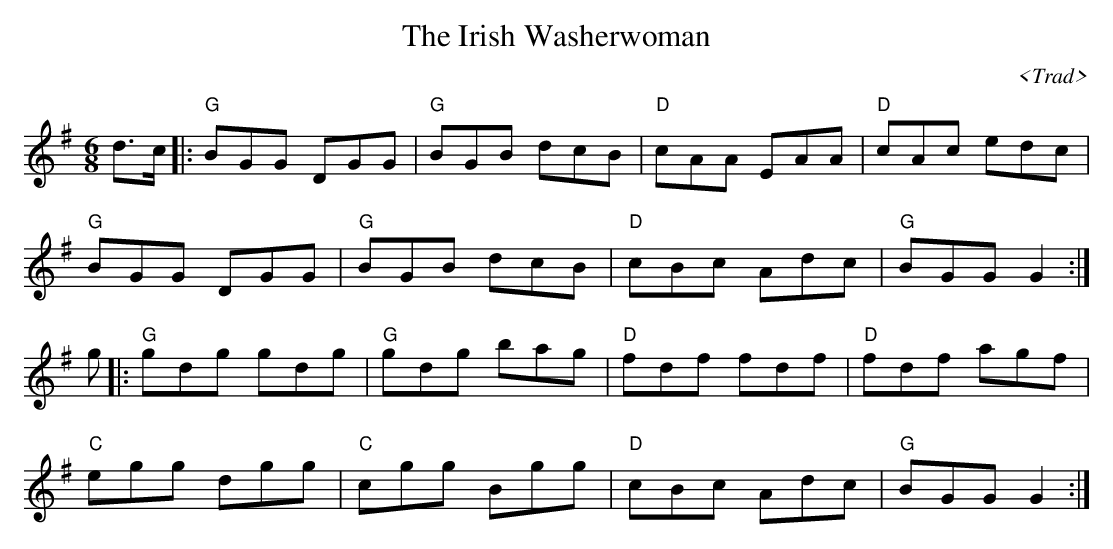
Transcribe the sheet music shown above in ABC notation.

X:1
T:The Irish Washerwoman
C:<Trad>
M:6/8
L:1/8
K:G
d3/2c/2|:"G"BGG DGG|"G"BGB dcB|"D"cAA EAA|"D"cAc edc|
"G"BGG DGG|"G"BGB dcB|"D"cBc Adc|"G"BGG G2:|
g|:"G"gdg gdg|"G"gdg bag|"D"fdf fdf|"D"fdf agf|
"C"egg dgg|"C"cgg Bgg|"D"cBc Adc|"G"BGG G2:|
